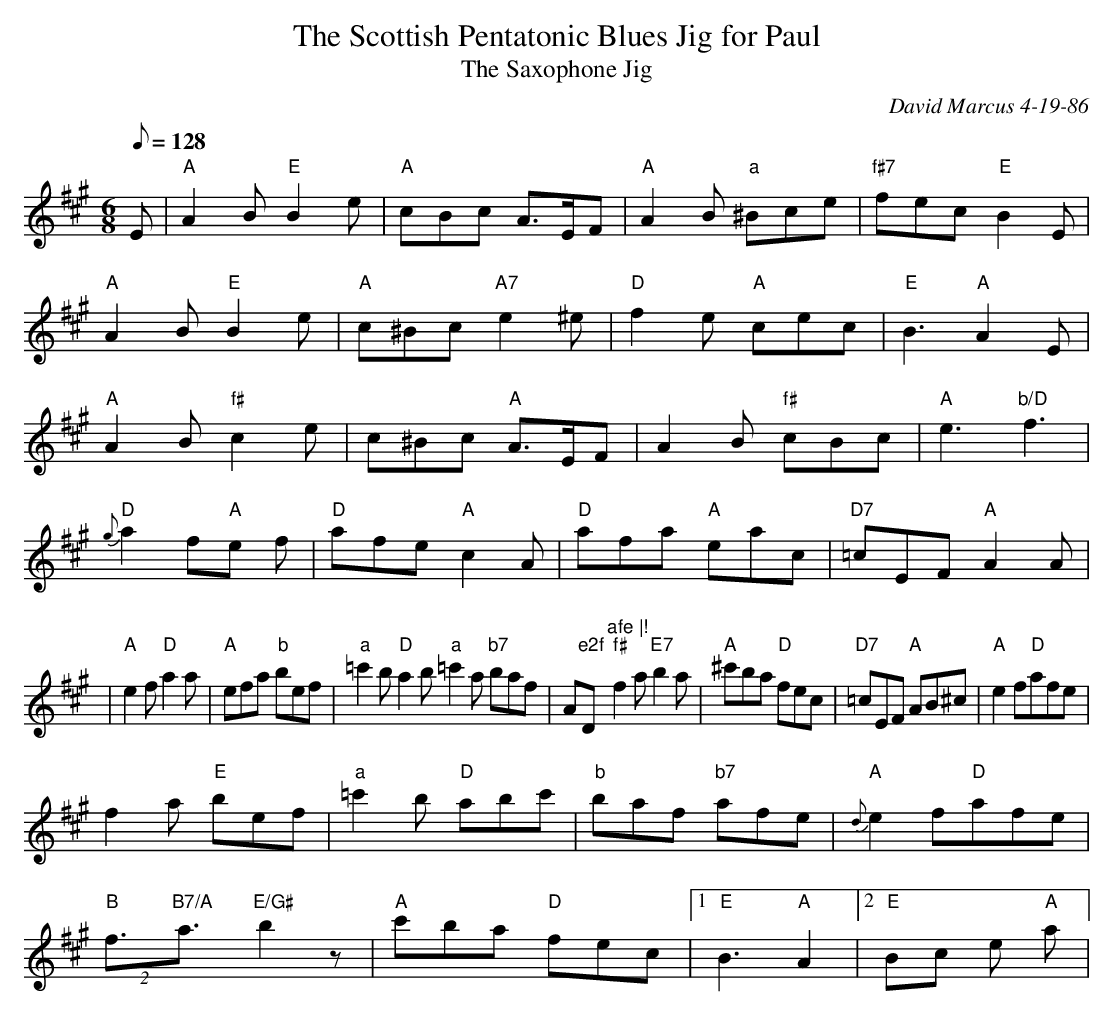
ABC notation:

X:1
T:The Scottish Pentatonic Blues Jig for Paul
T:The Saxophone Jig
M:6/8
L:1/8
Q:128
C:David Marcus 4-19-86
K:A
E | "A"A2B "E"B2e | "A"cBc A>EF | "A"A2B "a"^Bce | "f#7"fec "E"B2 E |!
"A"A2B "E"B2e | "A"c^Bc "A7"e2 ^e | "D"f2e "A"cec | "E"B3 "A"A2 E |!
"A"A2B "f#"c2e | c^Bc "A"A>EF | A2B "f#"cBc | "A"e3 "b/D"f3 |!
{g}"D"a2f"A"e  2f | "D"afe "A"c2 A | "D" afa "A"eac | "D7" =cEF "A"A2 A
|!
| "A"e2f"D"a2  a | "A"efa "b"bef | "a"=c'2b "D"a2b "a" =c'2a "b7"baf | "
A"e2f"D"afe |!
"f#"f2a "E7"b2a | "A"^c'ba "D"fec | "D7"=cEF "A"AB^c | "A" e2f"D"afe |
!
f2a "E"bef | "a"=c'2b "D"abc' | "b"baf "b7"afe | {d}"A"e2f"D"afe |!
"B"(2f3/2"B7/A"a3/2 "E/G#"b2 z | "A"c'ba "D"fec |1 "E"B3 "A"A2|2 "E"Bc
e "A"a 3 |!
